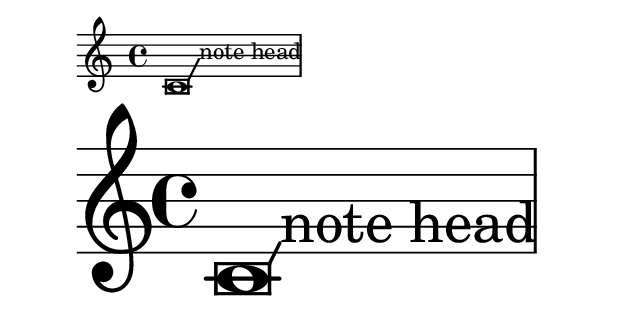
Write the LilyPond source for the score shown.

%% Generated by lilypond-book
%% Options: [exampleindent=10.16\mm,indent=0\mm,line-width=160\mm,paper-height=845.047\pt,paper-width=597.508\pt,papersize='(cons (* 597.508 pt) (* 845.047 pt))]
\include "lilypond-book-preamble.ly"


% ****************************************************************
% Start cut-&-pastable-section
% ****************************************************************

#(ly:set-option 'eps-box-padding 3.000000)



\paper {
  #(set-paper-size '(cons (* 597.508 pt) (* 845.047 pt)))
  indent = 0\mm
  line-width = 160\mm
  % offset the left padding, also add 1mm as lilypond creates cropped
  % images with a little space on the right
  line-width = #(- line-width (* mm  3.000000) (* mm 1))
}

\layout {
  
}




% ****************************************************************
% ly snippet:
% ****************************************************************
\sourcefilename "/lilypond-2.25.21/input/regression/balloon-staff-size.ly"
\sourcefileline 0
\version "2.23.6"

\header {
  texidoc = "The thickness of balloons scales with staff size."
}

\layout {
  \context {
    \Voice
    \consists Balloon_engraver
    % For visibility
    \override BalloonText.thickness = 2
  }
}

music = {
  \balloonGrobText NoteHead #'(1 . 2) "note head"
  c'1
}

#(set-default-paper-size "a7landscape")

\book {
  \score {
    \music
  }
  \score {
    \music
    \layout {
      #(layout-set-staff-size 50)
    }
  }
}



% ****************************************************************
% end ly snippet
% ****************************************************************
